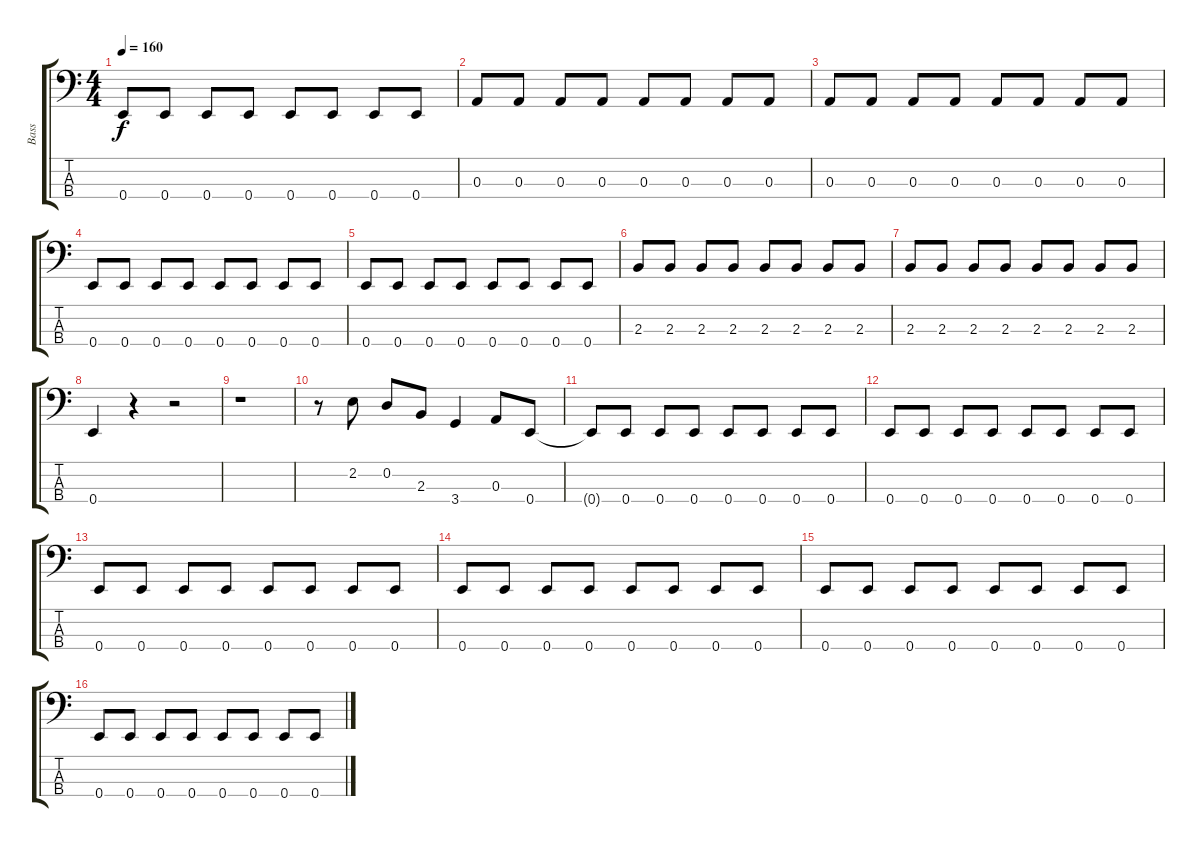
\track ("Bass" "Bass") {instrument electricbassfinger}
\staff {score tabs}
\tuning (G2 D2 A1 E1) {hide}
\ts (4 4)
\tempo 160
\clef f4
\ks c
0.4.8{dy f} 0.4.8 0.4.8 0.4.8 0.4.8 0.4.8 0.4.8 0.4.8 |
0.3.8 0.3.8 0.3.8 0.3.8 0.3.8 0.3.8 0.3.8 0.3.8 |
0.3.8 0.3.8 0.3.8 0.3.8 0.3.8 0.3.8 0.3.8 0.3.8 |
0.4.8 0.4.8 0.4.8 0.4.8 0.4.8 0.4.8 0.4.8 0.4.8 |
0.4.8 0.4.8 0.4.8 0.4.8 0.4.8 0.4.8 0.4.8 0.4.8 |
2.3.8 2.3.8 2.3.8 2.3.8 2.3.8 2.3.8 2.3.8 2.3.8 |
2.3.8 2.3.8 2.3.8 2.3.8 2.3.8 2.3.8 2.3.8 2.3.8 |
0.4.4 r.4 r.2 |
r.1 |
r.8 2.2.8 0.2.8 2.3.8 3.4.4 0.3.8 0.4.8 |
0.4{t}.8 0.4.8 0.4.8 0.4.8 0.4.8 0.4.8 0.4.8 0.4.8 |
0.4.8 0.4.8 0.4.8 0.4.8 0.4.8 0.4.8 0.4.8 0.4.8 |
0.4.8 0.4.8 0.4.8 0.4.8 0.4.8 0.4.8 0.4.8 0.4.8 |
0.4.8 0.4.8 0.4.8 0.4.8 0.4.8 0.4.8 0.4.8 0.4.8 |
0.4.8 0.4.8 0.4.8 0.4.8 0.4.8 0.4.8 0.4.8 0.4.8 |
0.4.8 0.4.8 0.4.8 0.4.8 0.4.8 0.4.8 0.4.8 0.4.8
